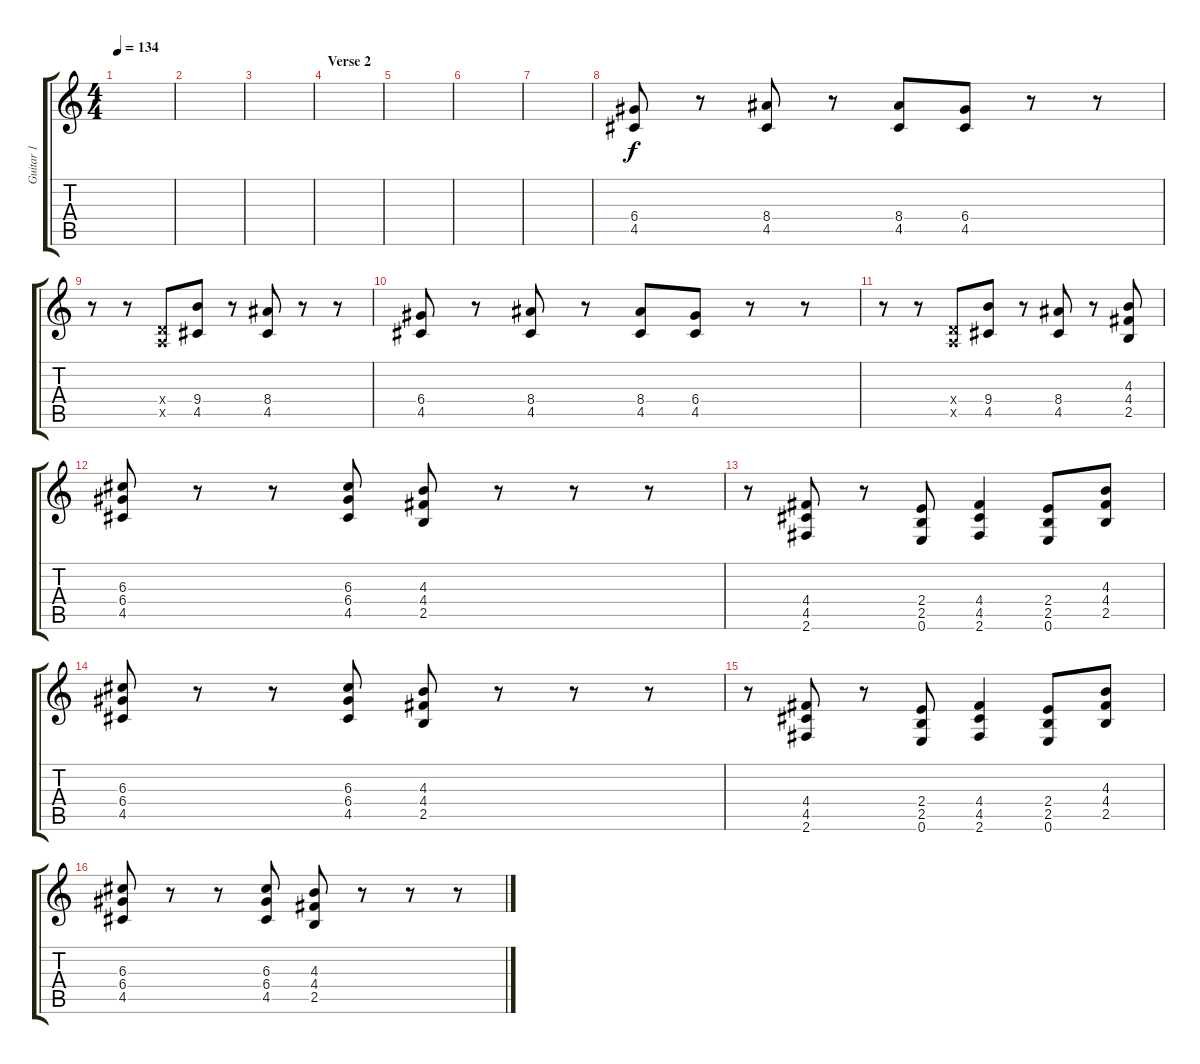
\track ("Guitar 1" "Guitar 1") {instrument overdrivenguitar}
\staff {score tabs}
\tuning (E4 B3 G3 D3 A2 E2) {hide}
\ts (4 4)
\tempo 134
\clef g2
\ks c
|
|
|
\section ("" "Verse 2")
|
|
|
|
(6.4 4.5).8 r.8 (8.4 4.5).8 r.8 (8.4 4.5).8 (6.4 4.5).8 r.8 r.8 |
r.8 r.8 (0.4{x} 0.5{x}).8 (9.4 4.5).8 r.8 (8.4 4.5).8 r.8 r.8 |
(6.4 4.5).8 r.8 (8.4 4.5).8 r.8 (8.4 4.5).8 (6.4 4.5).8 r.8 r.8 |
r.8 r.8 (0.4{x} 0.5{x}).8 (9.4 4.5).8 r.8 (8.4 4.5).8 r.8 (4.3 4.4 2.5).8 |
(6.3 6.4 4.5).8 r.8 r.8 (6.3 6.4 4.5).8 (4.3 4.4 2.5).8 r.8 r.8 r.8 |
r.8 (4.4 4.5 2.6).8 r.8 (2.4 2.5 0.6).8 (4.4 4.5 2.6).4 (2.4 2.5 0.6).8 (4.3 4.4 2.5).8 |
(6.3 6.4 4.5).8 r.8 r.8 (6.3 6.4 4.5).8 (4.3 4.4 2.5).8 r.8 r.8 r.8 |
r.8 (4.4 4.5 2.6).8 r.8 (2.4 2.5 0.6).8 (4.4 4.5 2.6).4 (2.4 2.5 0.6).8 (4.3 4.4 2.5).8 |
(6.3 6.4 4.5).8 r.8 r.8 (6.3 6.4 4.5).8 (4.3 4.4 2.5).8 r.8 r.8 r.8
